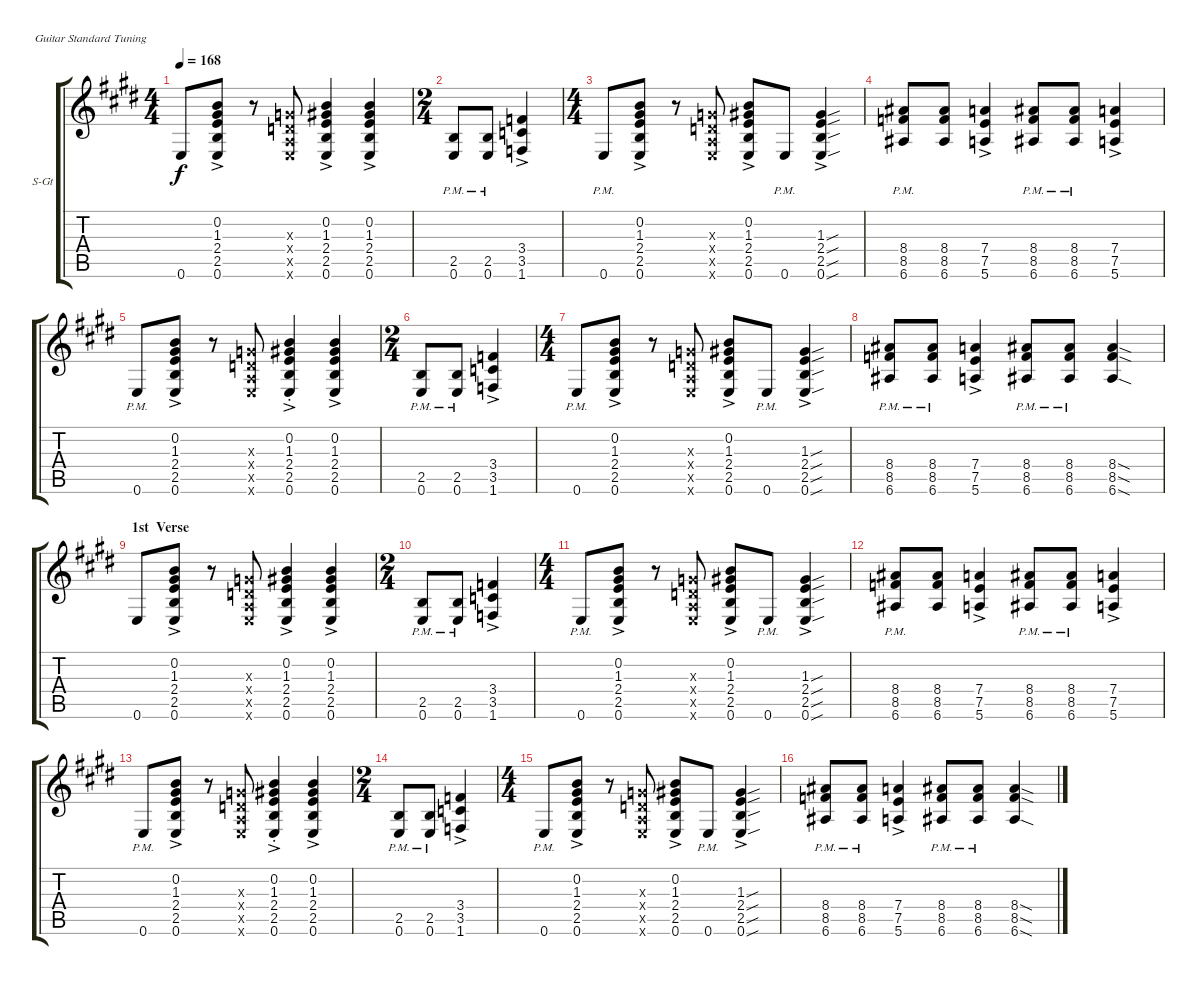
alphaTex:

\bracketExtendMode groupsimilarinstruments
\firstSystemTrackNameOrientation horizontal
\otherSystemsTrackNameOrientation horizontal
\track ("Guitar II" "S-Gt") {instrument acousticguitarsteel}
\staff {score tabs}
\tuning (E4 B3 G3 D3 A2 E2)
\ts (4 4)
\tempo 168
\clef g2
\scale
1.07818
\ks e
0.6.8{dy f} (2.4{ac} 2.5{ac} 0.6{ac} 1.3{ac} 0.2{ac}).8 r.8 (0.4{x} 0.5{x} 0.6{x} 0.3{x}).8 (2.4{ac} 2.5{ac} 0.6{ac} 0.2{ac} 1.3{ac}).4 (2.4{ac} 2.5{ac} 0.6{ac} 0.2{ac} 1.3{ac}).4 |
\ts (2 4)
\scale
0.921816 (0.6{pm} 2.5{pm}).8 (0.6{pm} 2.5{pm}).8 (3.4 3.5 1.6{ac}).4 |
\ts (4 4)
\scale
1.10845 0.6{pm}.8 (2.4 2.5 0.6{ac} 1.3 0.2).8 r.8 (0.4{x} 0.5{x} 0.6{x} 0.3{x}).8 (2.4{ac} 2.5{ac} 0.6{ac} 0.2{ac} 1.3{ac}).8 0.6{pm}.8 (0.6{sou ac} 2.5{sou} 2.4{sou} 1.3{sou}).4 |
\scale
0.891551 (8.5 6.6{pm} 8.4).8 (8.5 6.6 8.4).8 (7.4 7.5 5.6{ac}).4 (8.5{pm} 6.6{pm} 8.4{pm}).8 (8.5{pm} 6.6{pm} 8.4{pm}).8 (7.4 7.5{ac} 5.6).4 |
\scale
1.07818 0.6{pm}.8 (2.4 2.5 0.6{ac} 1.3 0.2).8 r.8 (0.4{x} 0.5{x} 0.6{x} 0.3{x}).8 (2.4 2.5 0.6 1.3 0.2{ac st}).4 (2.4 2.5{ac} 0.6 1.3 0.2).4 |
\ts (2 4)
\scale
0.921816 (0.6{pm} 2.5{pm}).8 (0.6{pm} 2.5{pm}).8 (3.4 3.5 1.6{ac}).4 |
\ts (4 4)
\scale
1.10845 0.6{pm}.8 (2.4 2.5 0.6 1.3 0.2{ac}).8 r.8 (0.4{x} 0.5{x} 0.6{x} 0.3{x}).8 (2.4 2.5 0.6{ac} 1.3 0.2).8 0.6{pm}.8 (2.4{sou} 2.5{sou} 0.6{sou ac} 1.3{sou}).4 |
\scale
0.891551 (8.5{pm} 6.6{pm} 8.4{pm}).8 (8.5{pm} 6.6{pm} 8.4{pm}).8 (7.4 7.5 5.6{ac}).4 (8.5{pm} 6.6{pm} 8.4{pm}).8 (8.5{pm} 6.6{pm} 8.4{pm}).8 (8.4{sod} 8.5{sod} 6.6{sod}).4 |
\section ("" "1st  Verse")
\scale
1.07818 0.6.8 (2.4{ac} 2.5{ac} 0.6{ac} 1.3{ac} 0.2{ac}).8 r.8 (0.4{x} 0.5{x} 0.6{x} 0.3{x}).8 (2.4{ac} 2.5{ac} 0.6{ac} 0.2{ac} 1.3{ac}).4 (2.4{ac} 2.5{ac} 0.6{ac} 0.2{ac} 1.3{ac}).4 |
\ts (2 4)
\scale
0.921816 (0.6{pm} 2.5{pm}).8 (0.6{pm} 2.5{pm}).8 (3.4 3.5 1.6{ac}).4 |
\ts (4 4)
\scale
1.10845 0.6{pm}.8 (2.4 2.5 0.6{ac} 1.3 0.2).8 r.8 (0.4{x} 0.5{x} 0.6{x} 0.3{x}).8 (2.4{ac} 2.5{ac} 0.6{ac} 0.2{ac} 1.3{ac}).8 0.6{pm}.8 (0.6{sou ac} 2.5{sou} 2.4{sou} 1.3{sou}).4 |
\scale
0.891551 (8.5 6.6{pm} 8.4).8 (8.5 6.6 8.4).8 (7.4 7.5 5.6{ac}).4 (8.5{pm} 6.6{pm} 8.4{pm}).8 (8.5{pm} 6.6{pm} 8.4{pm}).8 (7.4 7.5{ac} 5.6).4 |
\scale
1.07818 0.6{pm}.8 (2.4 2.5 0.6{ac} 1.3 0.2).8 r.8 (0.4{x} 0.5{x} 0.6{x} 0.3{x}).8 (2.4 2.5 0.6 1.3 0.2{ac st}).4 (2.4 2.5{ac} 0.6 1.3 0.2).4 |
\ts (2 4)
\scale
0.921816 (0.6{pm} 2.5{pm}).8 (0.6{pm} 2.5{pm}).8 (3.4 3.5 1.6{ac}).4 |
\ts (4 4)
\scale
1.10845 0.6{pm}.8 (2.4 2.5 0.6 1.3 0.2{ac}).8 r.8 (0.4{x} 0.5{x} 0.6{x} 0.3{x}).8 (2.4 2.5 0.6{ac} 1.3 0.2).8 0.6{pm}.8 (2.4{sou} 2.5{sou} 0.6{sou ac} 1.3{sou}).4 |
\scale
0.891551 (8.5{pm} 6.6{pm} 8.4{pm}).8 (8.5{pm} 6.6{pm} 8.4{pm}).8 (7.4 7.5 5.6{ac}).4 (8.5{pm} 6.6{pm} 8.4{pm}).8 (8.5{pm} 6.6{pm} 8.4{pm}).8 (8.4{sod} 8.5{sod} 6.6{sod}).4
